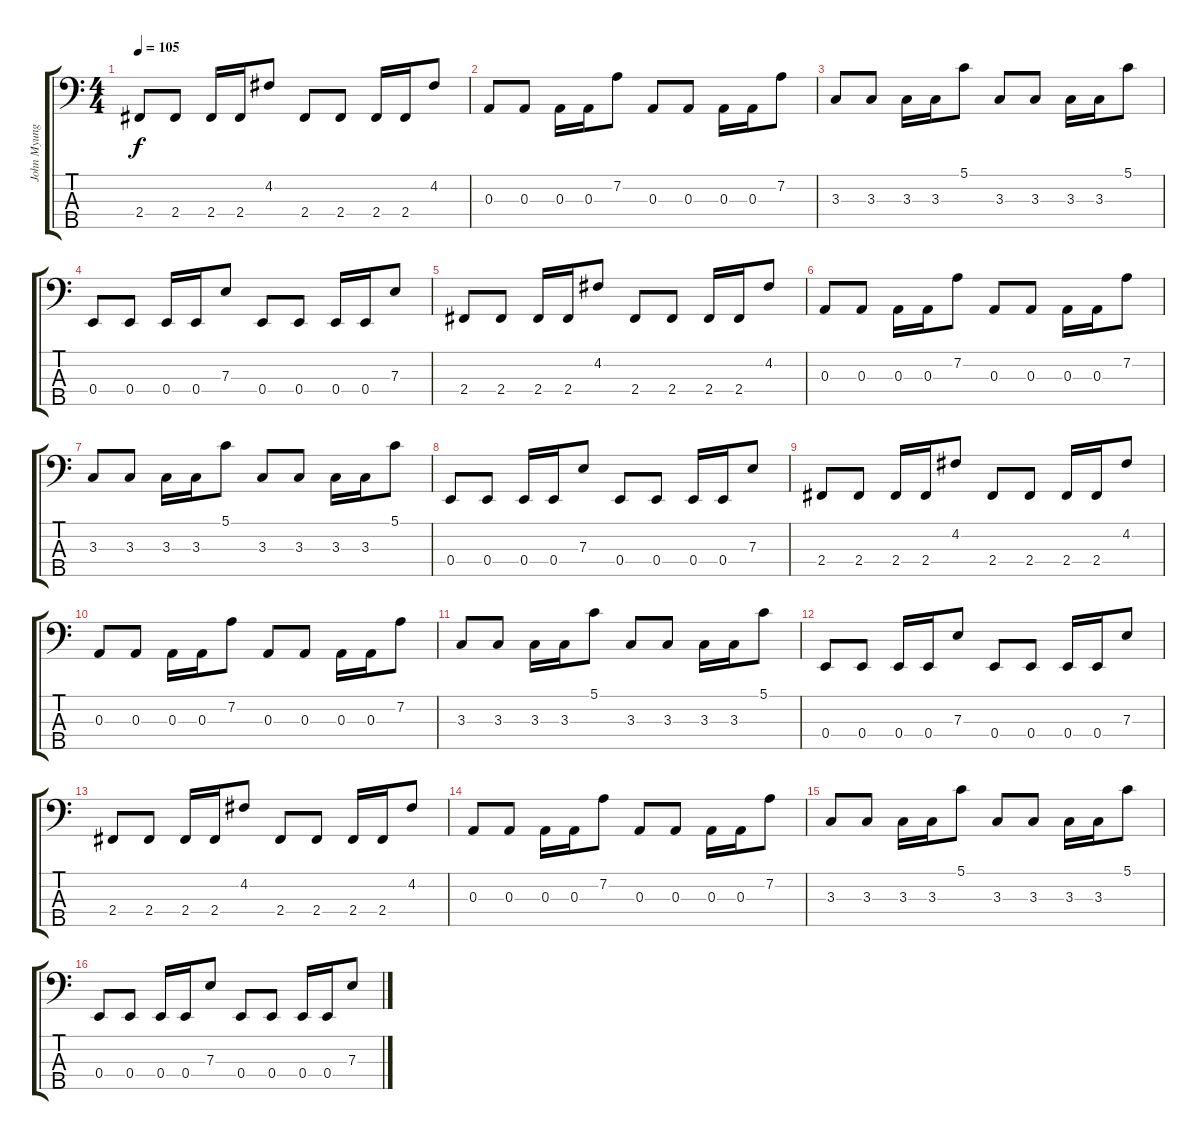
\track ("John Myung" "John Myung") {instrument electricbassfinger}
\staff {score tabs}
\tuning (G2 D2 A1 E1 B0) {hide}
\ts (4 4)
\tempo 105
\clef f4
\ks c
2.4.8{dy f} 2.4.8 2.4.16 2.4.16 4.2.8 2.4.8 2.4.8 2.4.16 2.4.16 4.2.8 |
0.3.8 0.3.8 0.3.16 0.3.16 7.2.8 0.3.8 0.3.8 0.3.16 0.3.16 7.2.8 |
3.3.8 3.3.8 3.3.16 3.3.16 5.1.8 3.3.8 3.3.8 3.3.16 3.3.16 5.1.8 |
0.4.8 0.4.8 0.4.16 0.4.16 7.3.8 0.4.8 0.4.8 0.4.16 0.4.16 7.3.8 |
2.4.8 2.4.8 2.4.16 2.4.16 4.2.8 2.4.8 2.4.8 2.4.16 2.4.16 4.2.8 |
0.3.8 0.3.8 0.3.16 0.3.16 7.2.8 0.3.8 0.3.8 0.3.16 0.3.16 7.2.8 |
3.3.8 3.3.8 3.3.16 3.3.16 5.1.8 3.3.8 3.3.8 3.3.16 3.3.16 5.1.8 |
0.4.8 0.4.8 0.4.16 0.4.16 7.3.8 0.4.8 0.4.8 0.4.16 0.4.16 7.3.8 |
2.4.8 2.4.8 2.4.16 2.4.16 4.2.8 2.4.8 2.4.8 2.4.16 2.4.16 4.2.8 |
0.3.8 0.3.8 0.3.16 0.3.16 7.2.8 0.3.8 0.3.8 0.3.16 0.3.16 7.2.8 |
3.3.8 3.3.8 3.3.16 3.3.16 5.1.8 3.3.8 3.3.8 3.3.16 3.3.16 5.1.8 |
0.4.8 0.4.8 0.4.16 0.4.16 7.3.8 0.4.8 0.4.8 0.4.16 0.4.16 7.3.8 |
2.4.8 2.4.8 2.4.16 2.4.16 4.2.8 2.4.8 2.4.8 2.4.16 2.4.16 4.2.8 |
0.3.8 0.3.8 0.3.16 0.3.16 7.2.8 0.3.8 0.3.8 0.3.16 0.3.16 7.2.8 |
3.3.8 3.3.8 3.3.16 3.3.16 5.1.8 3.3.8 3.3.8 3.3.16 3.3.16 5.1.8 |
0.4.8 0.4.8 0.4.16 0.4.16 7.3.8 0.4.8 0.4.8 0.4.16 0.4.16 7.3.8
